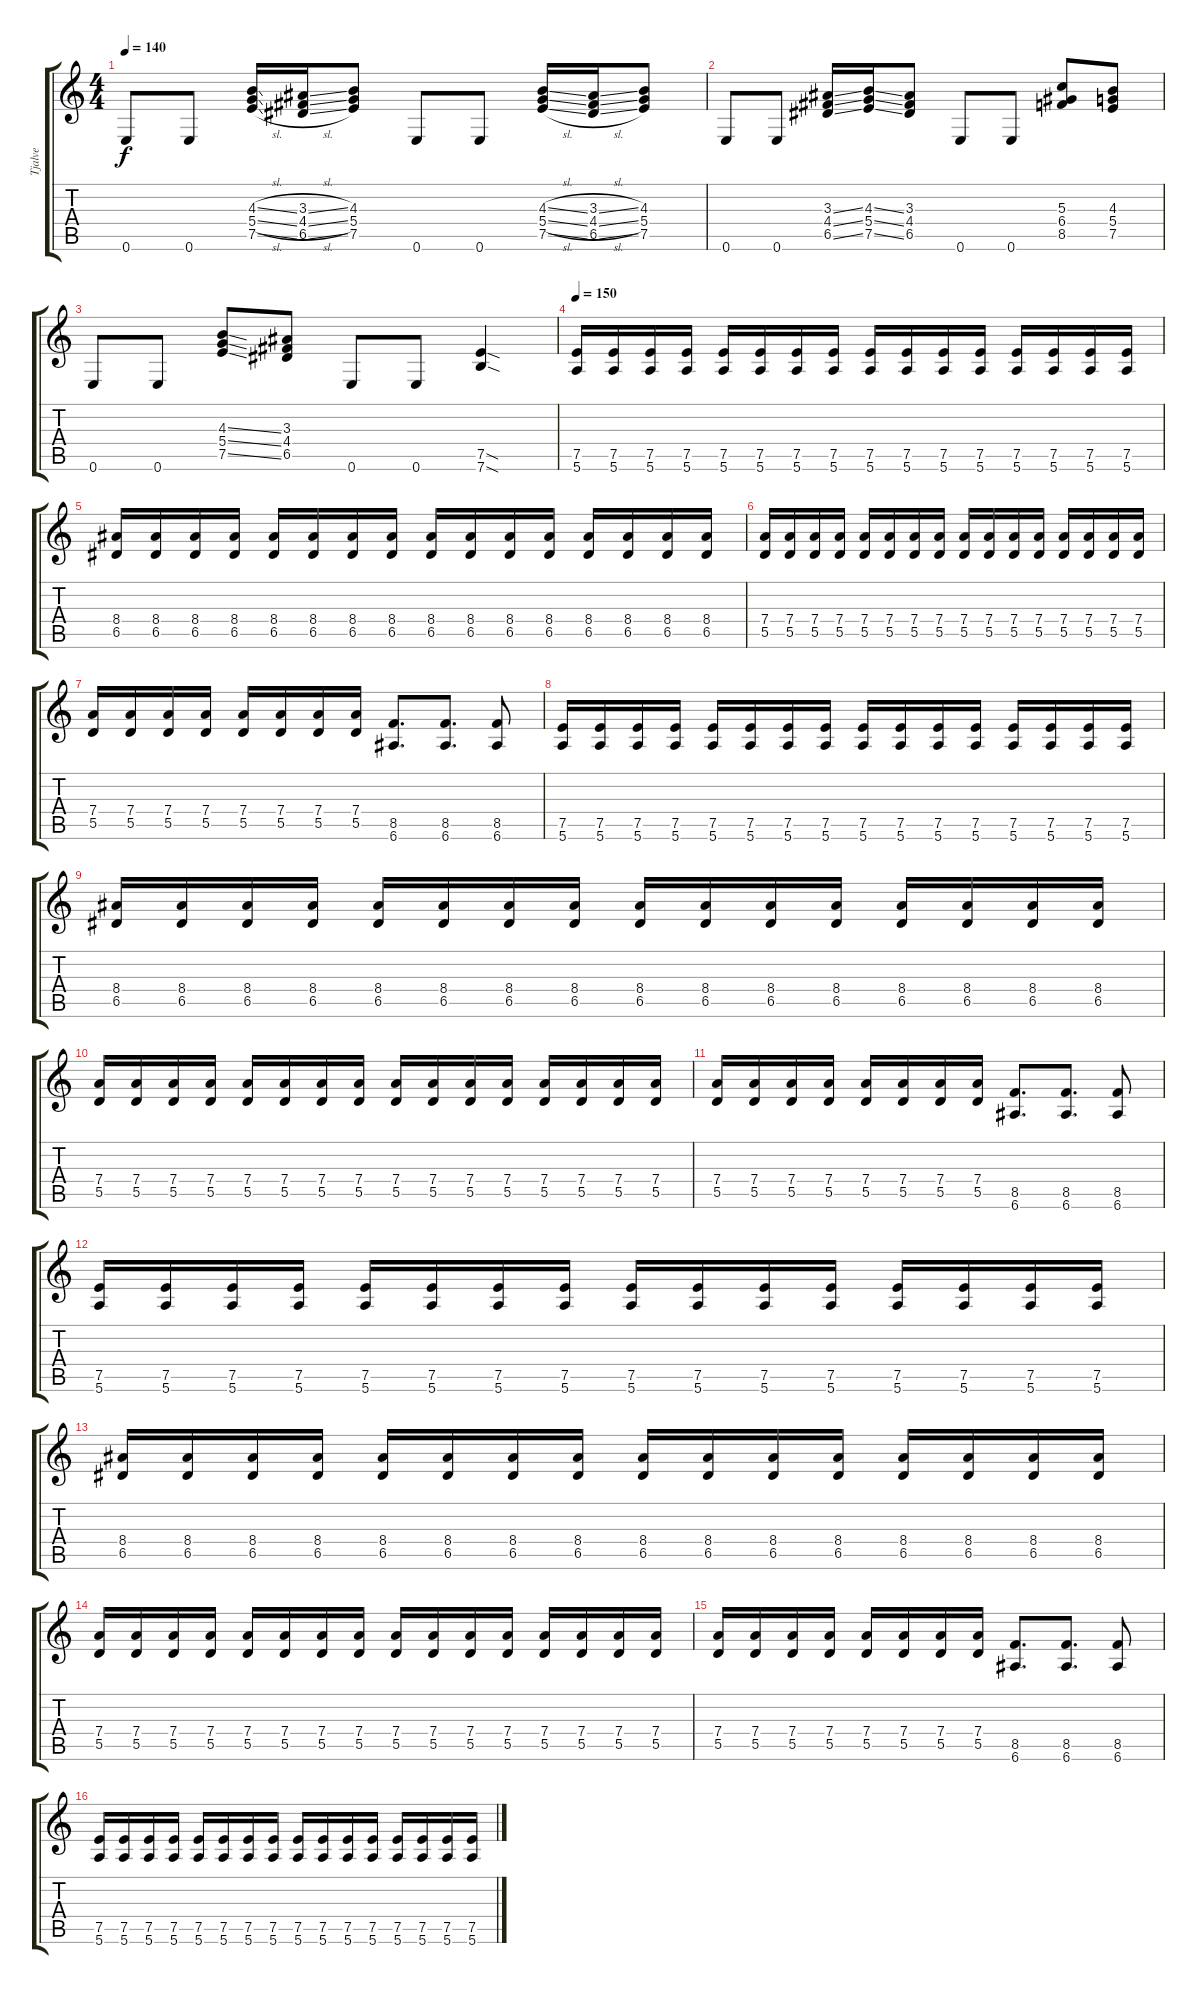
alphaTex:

\track ("Tjalve" "Tjalve") {instrument distortionguitar}
\staff {score tabs}
\tuning (E4 B3 G3 D3 A2 E2) {hide}
\ts (4 4)
\tempo 140
\clef g2
\ks c
0.6.8{dy f} 0.6.8 (4.3{sl} 5.4{sl} 7.5{sl}).16 (3.3{sl} 4.4{sl} 6.5{sl}).16 (4.3 5.4 7.5).8 0.6.8 0.6.8 (4.3{sl} 5.4{sl} 7.5{sl}).16 (3.3{sl} 4.4{sl} 6.5{sl}).16 (4.3 5.4 7.5).8 |
0.6.8 0.6.8 (3.3{ss} 4.4{ss} 6.5{ss}).16 (4.3{ss} 5.4{ss} 7.5{ss}).16 (3.3 4.4 6.5).8 0.6.8 0.6.8 (5.3 6.4 8.5).8 (4.3 5.4 7.5).8 |
0.6.8 0.6.8 (4.3{ss} 5.4{ss} 7.5{ss}).8 (3.3 4.4 6.5).8 0.6.8 0.6.8 (7.5{sod} 7.6{sod}).4 |
\tempo 150
(7.5 5.6).16 (7.5 5.6).16 (7.5 5.6).16 (7.5 5.6).16 (7.5 5.6).16 (7.5 5.6).16 (7.5 5.6).16 (7.5 5.6).16 (7.5 5.6).16 (7.5 5.6).16 (7.5 5.6).16 (7.5 5.6).16 (7.5 5.6).16 (7.5 5.6).16 (7.5 5.6).16 (7.5 5.6).16 |
(8.4 6.5).16 (8.4 6.5).16 (8.4 6.5).16 (8.4 6.5).16 (8.4 6.5).16 (8.4 6.5).16 (8.4 6.5).16 (8.4 6.5).16 (8.4 6.5).16 (8.4 6.5).16 (8.4 6.5).16 (8.4 6.5).16 (8.4 6.5).16 (8.4 6.5).16 (8.4 6.5).16 (8.4 6.5).16 |
(7.4 5.5).16 (7.4 5.5).16 (7.4 5.5).16 (7.4 5.5).16 (7.4 5.5).16 (7.4 5.5).16 (7.4 5.5).16 (7.4 5.5).16 (7.4 5.5).16 (7.4 5.5).16 (7.4 5.5).16 (7.4 5.5).16 (7.4 5.5).16 (7.4 5.5).16 (7.4 5.5).16 (7.4 5.5).16 |
(7.4 5.5).16 (7.4 5.5).16 (7.4 5.5).16 (7.4 5.5).16 (7.4 5.5).16 (7.4 5.5).16 (7.4 5.5).16 (7.4 5.5).16 (8.5 6.6).8{d} (8.5 6.6).8{d} (8.5 6.6).8 |
(7.5 5.6).16 (7.5 5.6).16 (7.5 5.6).16 (7.5 5.6).16 (7.5 5.6).16 (7.5 5.6).16 (7.5 5.6).16 (7.5 5.6).16 (7.5 5.6).16 (7.5 5.6).16 (7.5 5.6).16 (7.5 5.6).16 (7.5 5.6).16 (7.5 5.6).16 (7.5 5.6).16 (7.5 5.6).16 |
(8.4 6.5).16 (8.4 6.5).16 (8.4 6.5).16 (8.4 6.5).16 (8.4 6.5).16 (8.4 6.5).16 (8.4 6.5).16 (8.4 6.5).16 (8.4 6.5).16 (8.4 6.5).16 (8.4 6.5).16 (8.4 6.5).16 (8.4 6.5).16 (8.4 6.5).16 (8.4 6.5).16 (8.4 6.5).16 |
(7.4 5.5).16 (7.4 5.5).16 (7.4 5.5).16 (7.4 5.5).16 (7.4 5.5).16 (7.4 5.5).16 (7.4 5.5).16 (7.4 5.5).16 (7.4 5.5).16 (7.4 5.5).16 (7.4 5.5).16 (7.4 5.5).16 (7.4 5.5).16 (7.4 5.5).16 (7.4 5.5).16 (7.4 5.5).16 |
(7.4 5.5).16 (7.4 5.5).16 (7.4 5.5).16 (7.4 5.5).16 (7.4 5.5).16 (7.4 5.5).16 (7.4 5.5).16 (7.4 5.5).16 (8.5 6.6).8{d} (8.5 6.6).8{d} (8.5 6.6).8 |
(7.5 5.6).16 (7.5 5.6).16 (7.5 5.6).16 (7.5 5.6).16 (7.5 5.6).16 (7.5 5.6).16 (7.5 5.6).16 (7.5 5.6).16 (7.5 5.6).16 (7.5 5.6).16 (7.5 5.6).16 (7.5 5.6).16 (7.5 5.6).16 (7.5 5.6).16 (7.5 5.6).16 (7.5 5.6).16 |
(8.4 6.5).16 (8.4 6.5).16 (8.4 6.5).16 (8.4 6.5).16 (8.4 6.5).16 (8.4 6.5).16 (8.4 6.5).16 (8.4 6.5).16 (8.4 6.5).16 (8.4 6.5).16 (8.4 6.5).16 (8.4 6.5).16 (8.4 6.5).16 (8.4 6.5).16 (8.4 6.5).16 (8.4 6.5).16 |
(7.4 5.5).16 (7.4 5.5).16 (7.4 5.5).16 (7.4 5.5).16 (7.4 5.5).16 (7.4 5.5).16 (7.4 5.5).16 (7.4 5.5).16 (7.4 5.5).16 (7.4 5.5).16 (7.4 5.5).16 (7.4 5.5).16 (7.4 5.5).16 (7.4 5.5).16 (7.4 5.5).16 (7.4 5.5).16 |
(7.4 5.5).16 (7.4 5.5).16 (7.4 5.5).16 (7.4 5.5).16 (7.4 5.5).16 (7.4 5.5).16 (7.4 5.5).16 (7.4 5.5).16 (8.5 6.6).8{d} (8.5 6.6).8{d} (8.5 6.6).8 |
(7.5 5.6).16 (7.5 5.6).16 (7.5 5.6).16 (7.5 5.6).16 (7.5 5.6).16 (7.5 5.6).16 (7.5 5.6).16 (7.5 5.6).16 (7.5 5.6).16 (7.5 5.6).16 (7.5 5.6).16 (7.5 5.6).16 (7.5 5.6).16 (7.5 5.6).16 (7.5 5.6).16 (7.5 5.6).16
